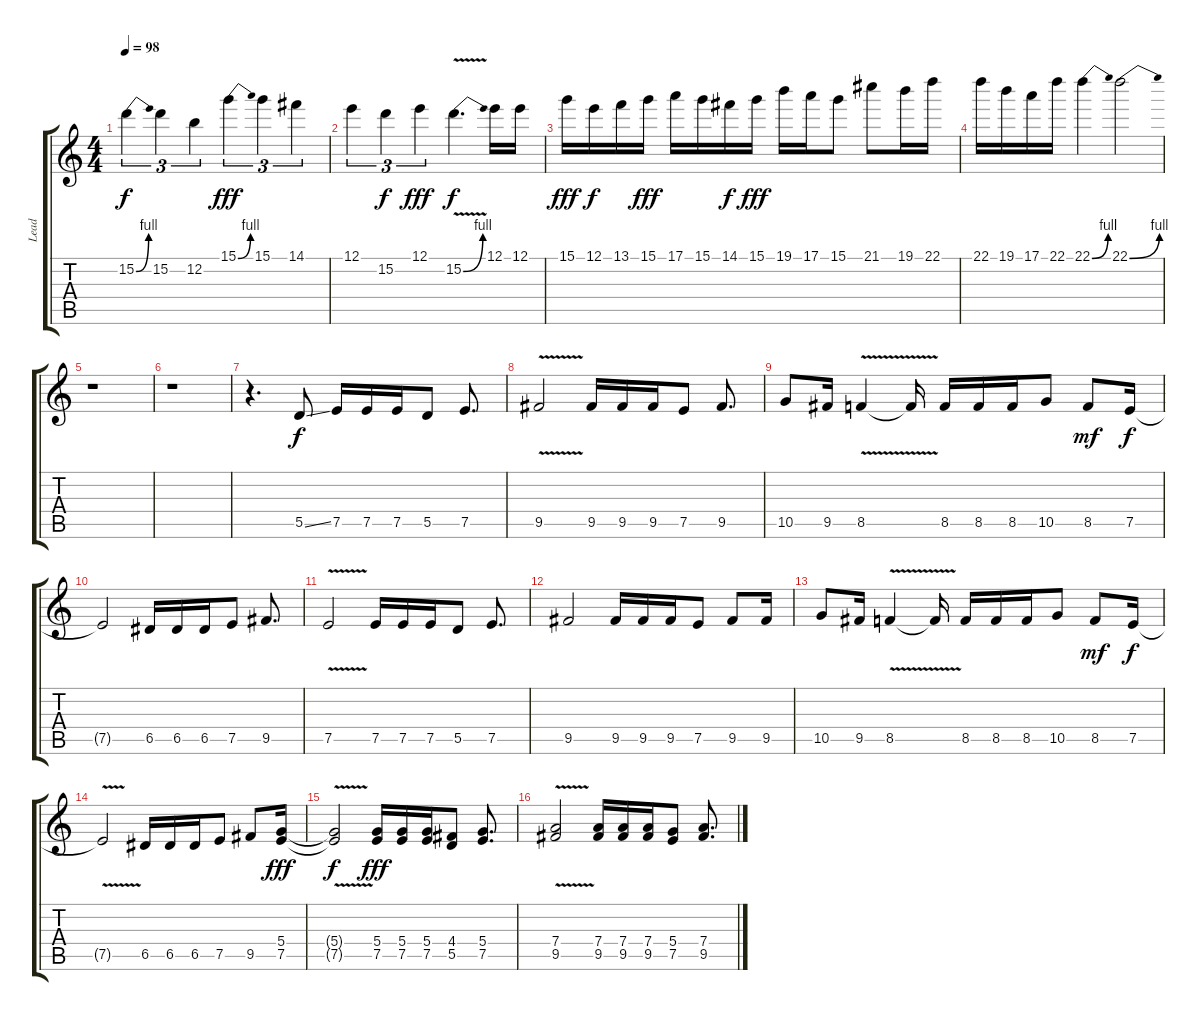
\track ("Lead" "Lead") {instrument overdrivenguitar}
\staff {score tabs}
\tuning (E4 B3 G3 D3 A2 E2) {hide}
\ts (4 4)
\tempo 98
\clef g2
\ks c
15.2{be (bend 0 0 60 4)}.4{tu (3 2) dy f} 15.2.4{tu (3 2)} 12.2.4{tu (3 2)} 15.1{be (bend 0 0 60 4)}.4{tu (3 2) dy fff} 15.1.4{tu (3 2)} 14.1.4{tu (3 2)} |
12.1.4{tu (3 2)} 15.2.4{tu (3 2) dy f} 12.1.4{tu (3 2) dy fff} 15.2{be (bend 0 0 60 4) v}.4{d dy f} 12.1.16 12.1.16 |
15.1.16{dy fff} 12.1.16{dy f} 13.1.16 15.1.16{dy fff} 17.1.16 15.1.16 14.1.16{dy f} 15.1.16{dy fff} 19.1.16 17.1.16 15.1.8 21.1.8 19.1.16 22.1.16 |
22.1.16 19.1.16 17.1.16 22.1.16 22.1{be (bend 0 0 60 4)}.4 22.1{be (bend 0 0 60 4)}.2 |
r.1 |
r.1 |
r.4{d} 5.5{ss}.8{dy f volume 16} 7.5.16 7.5.16 7.5.16 5.5.8 7.5.8{d} |
9.5{v}.2 9.5.16 9.5.16 9.5.16 7.5.8 9.5.8{d} |
10.5.8 9.5.16 8.5{v}.4 8.5{t}.16 8.5.16 8.5.16 8.5.16 10.5.8 8.5.8{dy mf} 7.5.16{dy f} |
7.5{t}.2 6.5.16 6.5.16 6.5.16 7.5.8 9.5.8{d} |
7.5{v}.2 7.5.16 7.5.16 7.5.16 5.5.8 7.5.8{d} |
9.5.2 9.5.16 9.5.16 9.5.16 7.5.8 9.5.8 9.5.16 |
10.5.8 9.5.16 8.5{v}.4 8.5{t}.16 8.5.16 8.5.16 8.5.16 10.5.8 8.5.8{dy mf} 7.5.16{dy f} |
7.5{v t}.2 6.5.16 6.5.16 6.5.16 7.5.8 9.5.8 (5.4 7.5).16{dy fff} |
(5.4{v t} 7.5{v t}).2{dy f} (5.4 7.5).16{dy fff} (5.4 7.5).16 (5.4 7.5).16 (4.4 5.5).8 (5.4 7.5).8{d} |
(7.4{v} 9.5{v}).2 (7.4 9.5).16 (7.4 9.5).16 (7.4 9.5).16 (5.4 7.5).8 (7.4 9.5).8{d}
